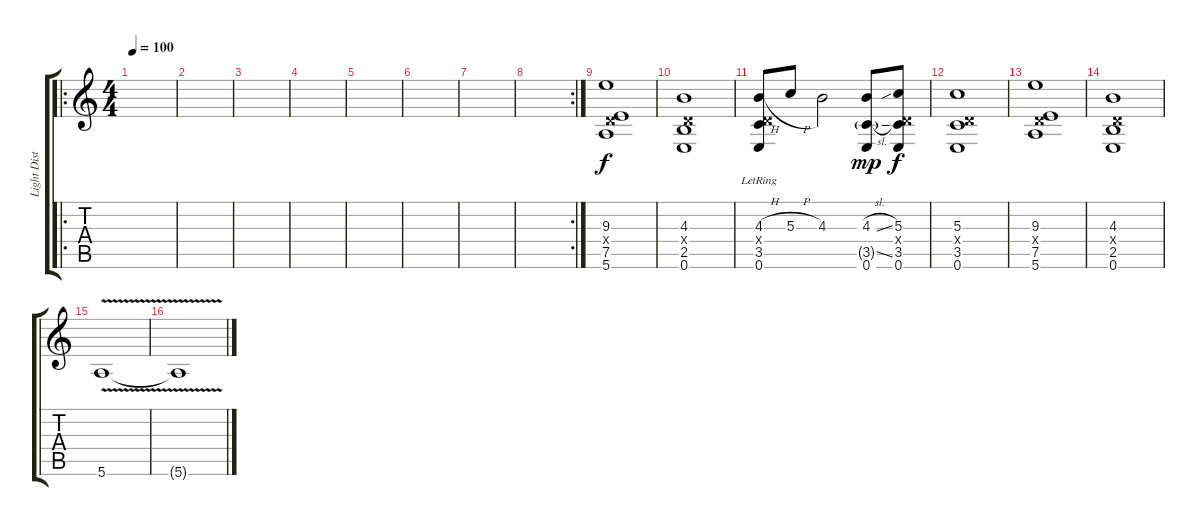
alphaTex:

\track ("Light Distortion" "Light Dist") {instrument overdrivenguitar}
\staff {score tabs}
\tuning (E4 B3 G3 D3 A2 E2) {hide}
\ro
\ts (4 4)
\tempo 100
\clef g2
\ks c
|
|
|
|
|
|
|
\rc 2
|
(9.3 0.4{x} 7.5 5.6).1 |
(4.3 0.4{x} 2.5 0.6).1 |
(4.3{h} 0.4{x} 3.5{lr} 0.6).8 5.3{h}.8 4.3.2 (4.3{sl} 3.5{sl g} 0.6).8{dy mp} (5.3 0.4{x} 3.5 0.6).8{dy f} |
(5.3 0.4{x} 3.5 0.6).1 |
(9.3 0.4{x} 7.5 5.6).1 |
(4.3 0.4{x} 2.5 0.6).1 |
5.6{v}.1 |
5.6{t}.1
